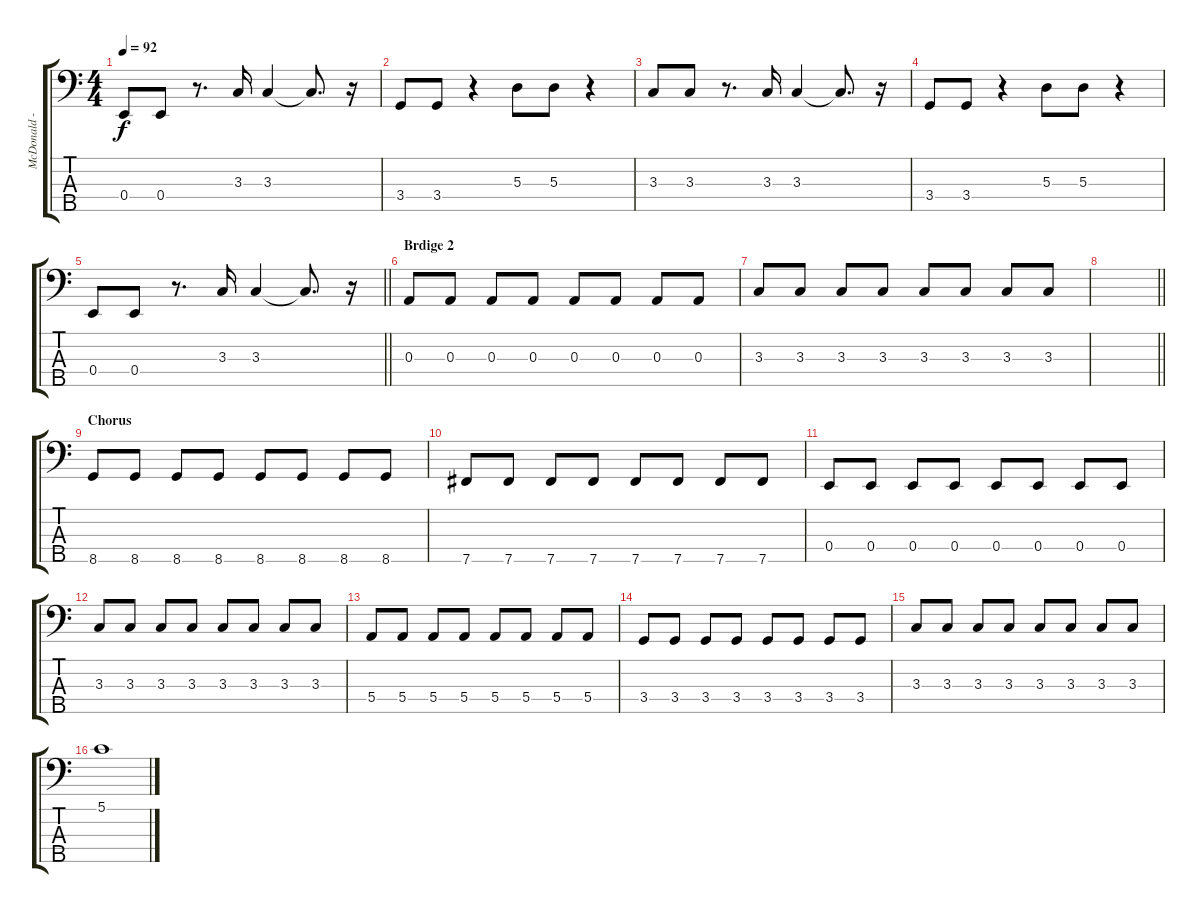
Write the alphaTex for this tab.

\track ("McDonald - Bass" "McDonald -") {instrument electricbassfinger}
\staff {score tabs}
\tuning (G2 D2 A1 E1 B0) {hide}
\ts (4 4)
\tempo 92
\clef f4
\ks c
0.4.8{dy f} 0.4.8 r.8{d} 3.3.16 3.3.4 3.3{t}.8{d} r.16 |
3.4.8 3.4.8 r.4 5.3.8 5.3.8 r.4 |
3.3.8 3.3.8 r.8{d} 3.3.16 3.3.4 3.3{t}.8{d} r.16 |
3.4.8 3.4.8 r.4 5.3.8 5.3.8 r.4 |
\barLineRight lightlight
0.4.8 0.4.8 r.8{d} 3.3.16 3.3.4 3.3{t}.8{d} r.16 |
\section ("" "Brdige 2")
0.3.8 0.3.8 0.3.8 0.3.8 0.3.8 0.3.8 0.3.8 0.3.8 |
3.3.8 3.3.8 3.3.8 3.3.8 3.3.8 3.3.8 3.3.8 3.3.8 |
\barLineRight lightlight
|
\section ("" "Chorus")
8.5.8 8.5.8 8.5.8 8.5.8 8.5.8 8.5.8 8.5.8 8.5.8 |
7.5.8 7.5.8 7.5.8 7.5.8 7.5.8 7.5.8 7.5.8 7.5.8 |
0.4.8 0.4.8 0.4.8 0.4.8 0.4.8 0.4.8 0.4.8 0.4.8 |
3.3.8 3.3.8 3.3.8 3.3.8 3.3.8 3.3.8 3.3.8 3.3.8 |
5.4.8 5.4.8 5.4.8 5.4.8 5.4.8 5.4.8 5.4.8 5.4.8 |
3.4.8 3.4.8 3.4.8 3.4.8 3.4.8 3.4.8 3.4.8 3.4.8 |
3.3.8 3.3.8 3.3.8 3.3.8 3.3.8 3.3.8 3.3.8 3.3.8 |
5.1.1
